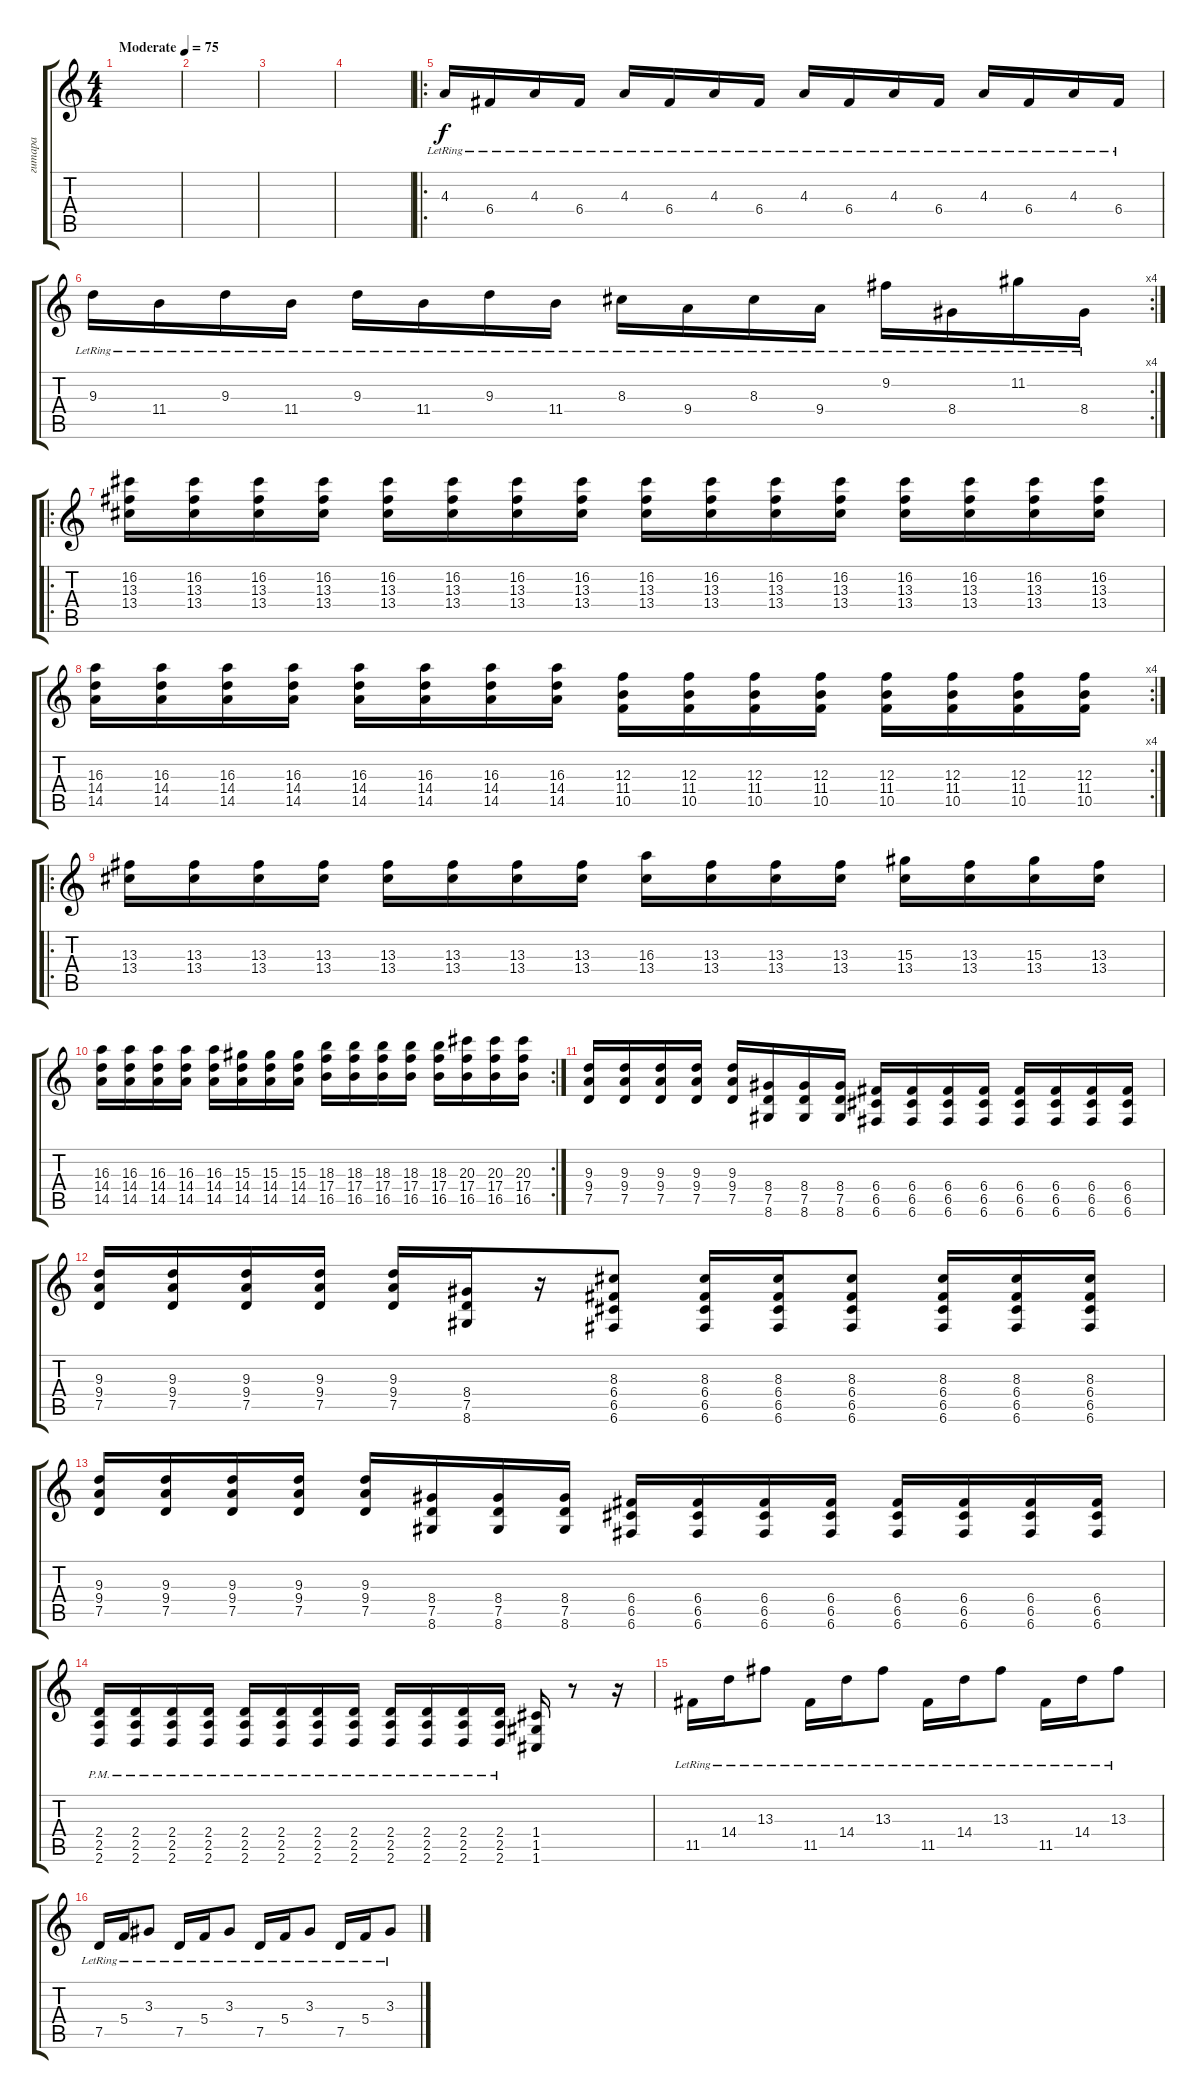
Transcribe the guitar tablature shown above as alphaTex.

\track ("гитара" "гитара") {instrument electricguitarclean}
\staff {score tabs}
\tuning (D4 A3 F3 C3 G2 C2) {hide}
\ts (4 4)
\tempo (75 "Moderate")
\clef g2
\ks c
|
|
|
|
\ro
4.3{lr}.16 6.4{lr}.16 4.3{lr}.16 6.4{lr}.16 4.3{lr}.16 6.4{lr}.16 4.3{lr}.16 6.4{lr}.16 4.3{lr}.16 6.4{lr}.16 4.3{lr}.16 6.4{lr}.16 4.3{lr}.16 6.4{lr}.16 4.3{lr}.16 6.4{lr}.16 |
\rc 4
9.3{lr}.16 11.4{lr}.16 9.3{lr}.16 11.4{lr}.16 9.3{lr}.16 11.4{lr}.16 9.3{lr}.16 11.4{lr}.16 8.3{lr}.16 9.4{lr}.16 8.3{lr}.16 9.4{lr}.16 9.2{lr}.16 8.4{lr}.16 11.2{lr}.16 8.4{lr}.16 |
\ro
(16.2 13.3 13.4).16{instrument distortionguitar} (16.2 13.3 13.4).16 (16.2 13.3 13.4).16 (16.2 13.3 13.4).16 (16.2 13.3 13.4).16 (16.2 13.3 13.4).16 (16.2 13.3 13.4).16 (16.2 13.3 13.4).16 (16.2 13.3 13.4).16 (16.2 13.3 13.4).16 (16.2 13.3 13.4).16 (16.2 13.3 13.4).16 (16.2 13.3 13.4).16 (16.2 13.3 13.4).16 (16.2 13.3 13.4).16 (16.2 13.3 13.4).16 |
\rc 4
(16.3 14.4 14.5).16 (16.3 14.4 14.5).16 (16.3 14.4 14.5).16 (16.3 14.4 14.5).16 (16.3 14.4 14.5).16 (16.3 14.4 14.5).16 (16.3 14.4 14.5).16 (16.3 14.4 14.5).16 (12.3 11.4 10.5).16 (12.3 11.4 10.5).16 (12.3 11.4 10.5).16 (12.3 11.4 10.5).16 (12.3 11.4 10.5).16 (12.3 11.4 10.5).16 (12.3 11.4 10.5).16 (12.3 11.4 10.5).16 |
\ro
(13.3 13.4).16 (13.3 13.4).16 (13.3 13.4).16 (13.3 13.4).16 (13.3 13.4).16 (13.3 13.4).16 (13.3 13.4).16 (13.3 13.4).16 (16.3 13.4).16 (13.3 13.4).16 (13.3 13.4).16 (13.3 13.4).16 (15.3 13.4).16 (13.3 13.4).16 (15.3 13.4).16 (13.3 13.4).16 |
\rc 2
(16.3 14.4 14.5).16 (16.3 14.4 14.5).16 (16.3 14.4 14.5).16 (16.3 14.4 14.5).16 (16.3 14.4 14.5).16 (15.3 14.4 14.5).16 (15.3 14.4 14.5).16 (15.3 14.4 14.5).16 (18.3 17.4 16.5).16 (18.3 17.4 16.5).16 (18.3 17.4 16.5).16 (18.3 17.4 16.5).16 (18.3 17.4 16.5).16 (20.3 17.4 16.5).16 (20.3 17.4 16.5).16 (20.3 17.4 16.5).16 |
(9.3 9.4 7.5).16 (9.3 9.4 7.5).16 (9.3 9.4 7.5).16 (9.3 9.4 7.5).16 (9.3 9.4 7.5).16 (8.4 7.5 8.6).16 (8.4 7.5 8.6).16 (8.4 7.5 8.6).16 (6.4 6.5 6.6).16 (6.4 6.5 6.6).16 (6.4 6.5 6.6).16 (6.4 6.5 6.6).16 (6.4 6.5 6.6).16 (6.4 6.5 6.6).16 (6.4 6.5 6.6).16 (6.4 6.5 6.6).16 |
(9.3 9.4 7.5).16 (9.3 9.4 7.5).16 (9.3 9.4 7.5).16 (9.3 9.4 7.5).16 (9.3 9.4 7.5).16 (8.4 7.5 8.6).16 r.16 (8.3 6.4 6.5 6.6).8 (8.3 6.4 6.5 6.6).16 (8.3 6.4 6.5 6.6).16 (8.3 6.4 6.5 6.6).8 (8.3 6.4 6.5 6.6).16 (8.3 6.4 6.5 6.6).16 (8.3 6.4 6.5 6.6).16 |
(9.3 9.4 7.5).16 (9.3 9.4 7.5).16 (9.3 9.4 7.5).16 (9.3 9.4 7.5).16 (9.3 9.4 7.5).16 (8.4 7.5 8.6).16 (8.4 7.5 8.6).16 (8.4 7.5 8.6).16 (6.4 6.5 6.6).16 (6.4 6.5 6.6).16 (6.4 6.5 6.6).16 (6.4 6.5 6.6).16 (6.4 6.5 6.6).16 (6.4 6.5 6.6).16 (6.4 6.5 6.6).16 (6.4 6.5 6.6).16 |
(2.4{pm} 2.5{pm} 2.6{pm}).16 (2.4{pm} 2.5{pm} 2.6{pm}).16 (2.4{pm} 2.5{pm} 2.6{pm}).16 (2.4{pm} 2.5{pm} 2.6{pm}).16 (2.4{pm} 2.5{pm} 2.6{pm}).16 (2.4{pm} 2.5{pm} 2.6{pm}).16 (2.4{pm} 2.5{pm} 2.6{pm}).16 (2.4{pm} 2.5{pm} 2.6{pm}).16 (2.4{pm} 2.5{pm} 2.6{pm}).16 (2.4{pm} 2.5{pm} 2.6{pm}).16 (2.4{pm} 2.5{pm} 2.6{pm}).16 (2.4{pm} 2.5{pm} 2.6{pm}).16 (1.4 1.5 1.6).16 r.8 r.16 |
11.5{lr}.16{instrument electricguitarclean} 14.4{lr}.16 13.3{lr}.8 11.5{lr}.16 14.4{lr}.16 13.3{lr}.8 11.5{lr}.16 14.4{lr}.16 13.3{lr}.8 11.5{lr}.16 14.4{lr}.16 13.3{lr}.8 |
7.5{lr}.16 5.4{lr}.16 3.3{lr}.8 7.5{lr}.16 5.4{lr}.16 3.3{lr}.8 7.5{lr}.16 5.4{lr}.16 3.3{lr}.8 7.5{lr}.16 5.4{lr}.16 3.3{lr}.8
